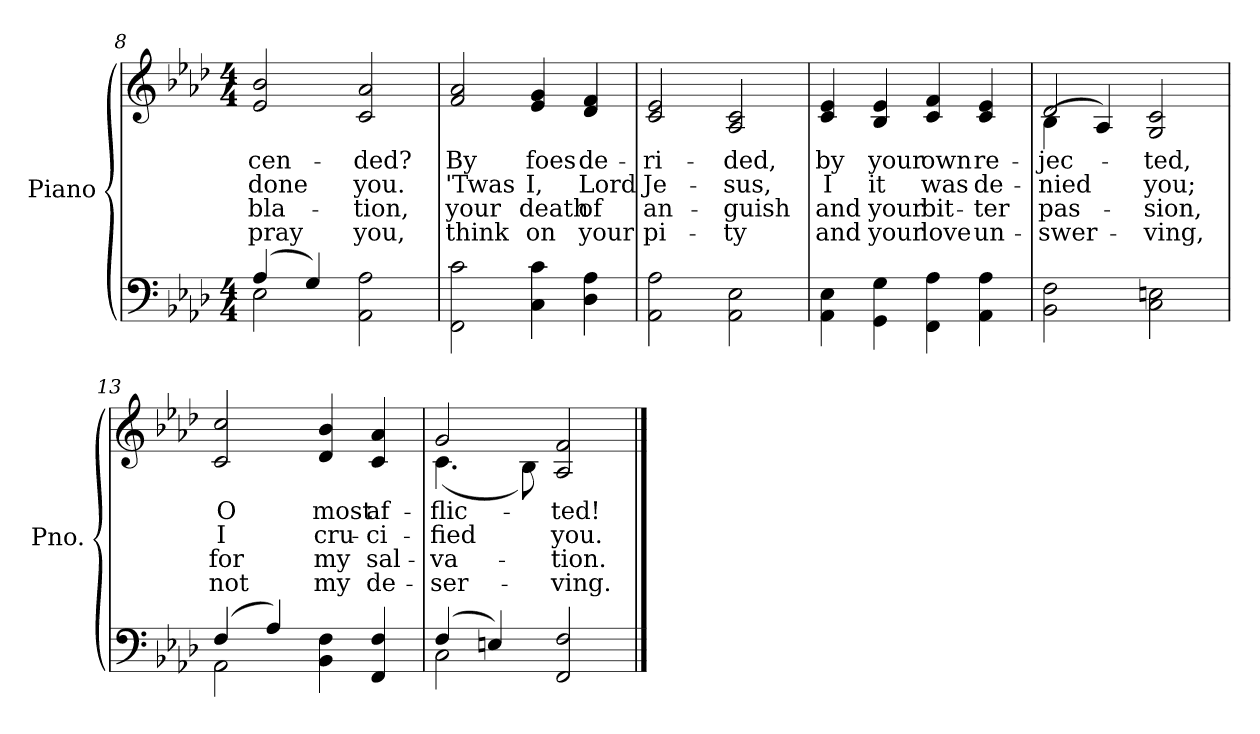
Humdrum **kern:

**kern	**kern	**text	**text	**text	**text
*part2	*part1	*part1	*part1	*part1	*part1
*staff2	*staff1	*staff1	*staff1	*staff1	*staff1
*I"Piano	*I"Piano	*	*	*	*
*I'Pno.	*I'Pno.	*	*	*	*
*clefF4	*clefG2	*	*	*	*
*k[b-e-a-d-]	*k[b-e-a-d-]	*	*	*	*
*A-:	*A-:	*	*	*	*
*M4/4	*M4/4	*	*	*	*
=8	=8	=8	=8	=8	=8
*^	*	*	*	*	*
!	!	!	!LO:LY:b:color=#000000	!LO:LY:b:color=#000000	!LO:LY:b:color=#000000	!LO:LY:b:color=#000000
(4A-i/	2E-i\	2e-i/ 2b-i	-cen-	-done	bla-	-pray
4Gi/)	.	.	.	.	.	.
!	!	!	!LO:LY:b:color=#000000	!LO:LY:b:color=#000000	!LO:LY:b:color=#000000	!LO:LY:b:color=#000000
2AA-i\ 2A-i	2ryy	2ci/ 2a-i	-ded?	you.	tion,	you,
*v	*v	*	*	*	*	*
!!LO:LB:g=z
=9	=9	=9	=9	=9	=9
*^	*	*	*	*	*
!	!	!	!LO:LY:b:color=#000000	!LO:LY:b:color=#000000	!LO:LY:b:color=#000000	!LO:LY:b:color=#000000
*v	*v	*	*	*	*	*
2FFi\ 2ci	2fi/ 2a-i	By	'Twas	your	think
!	!	!LO:LY:b:color=#000000	!LO:LY:b:color=#000000	!LO:LY:b:color=#000000	!LO:LY:b:color=#000000
4Ci\ 4ci	4e-i/ 4gi	foes	I,	death	on
!	!	!LO:LY:b:color=#000000	!LO:LY:b:color=#000000	!LO:LY:b:color=#000000	!LO:LY:b:color=#000000
4D-i\ 4A-i	4d-i/ 4fi	de-	Lord	of	your
=10	=10	=10	=10	=10	=10
!	!	!LO:LY:b:color=#000000	!LO:LY:b:color=#000000	!LO:LY:b:color=#000000	!LO:LY:b:color=#000000
2AA-i\ 2A-i	2ci/ 2e-i	-ri-	Je-	an-	-pi-
!	!	!LO:LY:b:color=#000000	!LO:LY:b:color=#000000	!LO:LY:b:color=#000000	!LO:LY:b:color=#000000
2AA-i\ 2E-i	2A-i/ 2ci	-ded,	-sus,	-guish	ty
=11	=11	=11	=11	=11	=11
!	!	!LO:LY:b:color=#000000	!LO:LY:b:color=#000000	!LO:LY:b:color=#000000	!LO:LY:b:color=#000000
4AA-i\ 4E-i	4ci/ 4e-i	by	I	and	and
!	!	!LO:LY:b:color=#000000	!LO:LY:b:color=#000000	!LO:LY:b:color=#000000	!LO:LY:b:color=#000000
4GGi\ 4Gi	4B-i/ 4e-i	your	it	your	your
!	!	!LO:LY:b:color=#000000	!LO:LY:b:color=#000000	!LO:LY:b:color=#000000	!LO:LY:b:color=#000000
4FFi\ 4A-i	4ci/ 4fi	own	was	bit-	-love
!	!	!LO:LY:b:color=#000000	!LO:LY:b:color=#000000	!LO:LY:b:color=#000000	!LO:LY:b:color=#000000
4AA-i\ 4A-i	4ci/ 4e-i	re-	de-	ter	un-
!!LO:LB:g=z
=12	=12	=12	=12	=12	=12
!	!	!LO:LY:b:color=#000000	!LO:LY:b:color=#000000	!LO:LY:b:color=#000000	!LO:LY:b:color=#000000
*	*^	*	*	*	*
2BB-i\ 2Fi	2d-i/	(4B-i\	-jec-	-nied	-pas-	-swer-
.	.	4A-i/)	.	.	.	.
!	!	!	!LO:LY:b:color=#000000	!LO:LY:b:color=#000000	!LO:LY:b:color=#000000	!LO:LY:b:color=#000000
2Ci\ 2Eni	2Gi/ 2ci	2ryy	-ted,	you;	-sion,	ving,
*	*v	*v	*	*	*	*
=13	=13	=13	=13	=13	=13
*^	*	*	*	*	*
*	*	*^	*	*	*	*
!	!	!	!	!LO:LY:b:color=#000000	!LO:LY:b:color=#000000	!LO:LY:b:color=#000000	!LO:LY:b:color=#000000
*	*	*v	*v	*	*	*	*
(4Fi/	2AA-i\	2ci/ 2cci	O	I	for	not
4A-i/)	.	.	.	.	.	.
!	!	!	!LO:LY:b:color=#000000	!LO:LY:b:color=#000000	!LO:LY:b:color=#000000	!LO:LY:b:color=#000000
4BB-i\ 4Fi	2ryy	4d-i/ 4b-i	most	cru-	my	my
!	!	!	!LO:LY:b:color=#000000	!LO:LY:b:color=#000000	!LO:LY:b:color=#000000	!LO:LY:b:color=#000000
4FFi/ 4Fi	.	4ci/ 4a-i	af-	-ci-	sal-	-de-
=14	=14	=14	=14	=14	=14	=14
!	!	!	!LO:LY:b:color=#000000	!LO:LY:b:color=#000000	!LO:LY:b:color=#000000	!LO:LY:b:color=#000000
*	*	*^	*	*	*	*
(4Fi/	2Ci\	2gi/	(4.ci\	-flic-	-fied	-va-	-ser-
4Eni/)	.	.	.	.	.	.	.
.	.	.	8B-i\)	.	.	.	.
!	!	!	!	!LO:LY:b:color=#000000	!LO:LY:b:color=#000000	!LO:LY:b:color=#000000	!LO:LY:b:color=#000000
2FFi/ 2Fi	2ryy	2A-i/ 2fi	2ryy	-ted!	you.	-tion.	ving.
*v	*v	*	*	*	*	*	*
*	*v	*v	*	*	*	*
==	==	==	==	==	==
*-	*-	*-	*-	*-	*-
